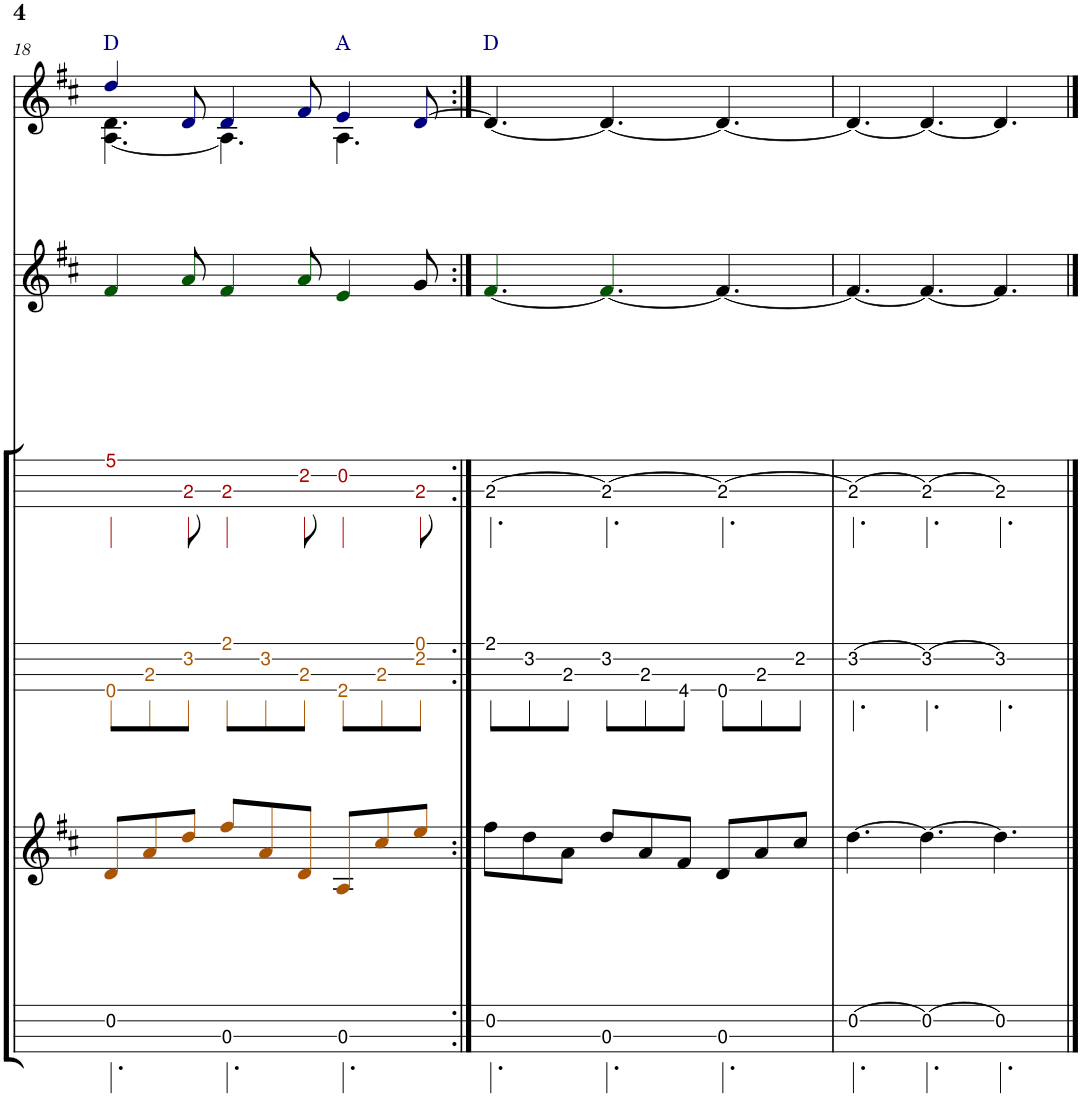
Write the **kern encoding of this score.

**kern	**kern	**kern	**kern	**kern	**kern	**harte
*part6	*part5	*part4	*part3	*part2	*part1	*part1
*staff6	*staff5	*staff4	*staff3	*staff2	*staff1	*
*I"Bass Guitar	*I"Guitar	*I"Baritone	*I"Ukulele	*I"Tenor Recorder	*I"Mandolin	*
*	*	*	*	*I'Rec	*	*
!!LO:PB:g=z
*	*clefG2	*	*	*clefG2	*clefG2	*
*	*Trd7c12	*Trd7c12	*	*	*	*
*k[f#c#]	*k[f#c#]	*k[f#c#]	*k[f#c#]	*k[f#c#]	*k[f#c#]	*
*D:	*D:	*D:	*D:	*D:	*D:	*
*M9/8	*M9/8	*M9/8	*M9/8	*M9/8	*M9/8	*
=18	=18	=18	=18	=18	=18	=18
*	*	*	*	*	*^	*
4.DD\	8di/L	8Di\L	4ddj\	4f#Z/	4ddV/	[4.A\ 4.d\	D:maj
.	8ai/	8Ai\	.	.	.	.	.
.	8ddi/J	8di\J	8dj\	8aZ/	8dV/	.	.
4.AAA\	8ff#i/L	8f#i\L	4dj\	4f#Z/	4dV/	4.A\]	.
.	8ai/	8di\	.	.	.	.	.
.	8di/J	8Ai\J	8f#j\	8aZ/	8f#V/	.	.
4.AAA\	8Ai/L	8Ei\L	4ej\	4eZ/	4eV/	4.A\	A:maj
.	8cc#i/	8Ai\	.	.	.	.	.
.	8eei/J	8c#i\ 8ei\J	8dj\	8g/	[8dV/	.	.
*	*	*	*	*	*v	*v	*
=19:|!	=19:|!	=19:|!	=19:|!	=19:|!	=19:|!	=19:|!
4.DD\	8ff#\L	8f#\L	[4.d\	[4.f#Z/	4.d/_	D:maj
.	8dd\	8d\	.	.	.	.
.	8a\J	8A\J	.	.	.	.
4.AAA\	8dd/L	8d\L	4.d\_	4.f#Z/_	4.d/_	.
.	8a/	8A\	.	.	.	.
.	8f#/J	8F#\J	.	.	.	.
4.AAA\	8d/L	8D\L	4.d\_	4.f#/_	4.d/_	.
.	8a/	8A\	.	.	.	.
.	8cc#/J	8c#\J	.	.	.	.
=20	=20	=20	=20	=20	=20	=20
[4.DD\	[4.dd\	[4.d\	4.d\_	4.f#/_	4.d/_	.
4.DD\_	4.dd\_	4.d\_	4.d\_	4.f#/_	4.d/_	.
4.DD\]	4.dd\]	4.d\]	4.d\]	4.f#/]	4.d/]	.
==	==	==	==	==	==	==
*-	*-	*-	*-	*-	*-	*-
